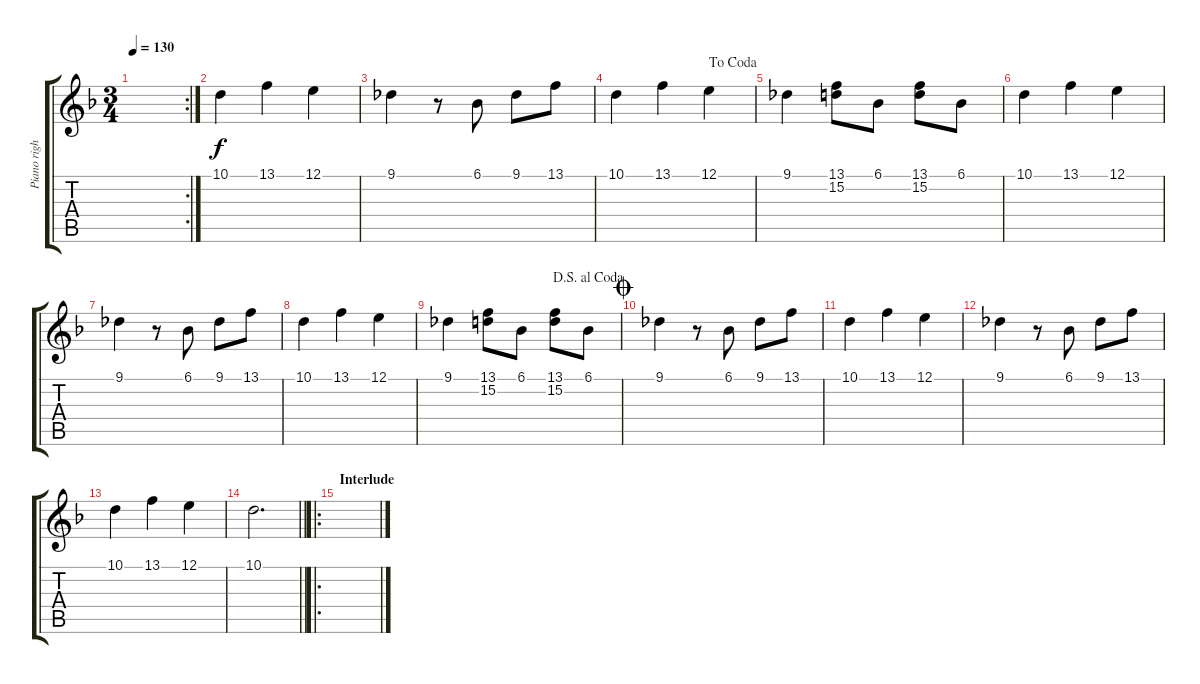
\track ("Piano right (Sirkku)" "Piano righ") {instrument acousticgrandpiano}
\staff {score tabs}
\tuning (E4 B3 G3 D3 A2 E2) {hide}
\rc 2
\ts (3 4)
\tempo 130
\clef g2
\ks dminor
|
10.1.4 13.1.4 12.1.4 |
9.1.4 r.8 6.1.8 9.1.8 13.1.8 |
\jump dacoda
10.1.4 13.1.4 12.1.4 |
9.1.4 (13.1 15.2).8 6.1.8 (13.1 15.2).8 6.1.8 |
10.1.4 13.1.4 12.1.4 |
9.1.4 r.8 6.1.8 9.1.8 13.1.8 |
10.1.4 13.1.4 12.1.4 |
\jump dalsegnoalcoda
9.1.4 (13.1 15.2).8 6.1.8 (13.1 15.2).8 6.1.8 |
\jump coda
9.1.4 r.8 6.1.8 9.1.8 13.1.8 |
10.1.4 13.1.4 12.1.4 |
9.1.4 r.8 6.1.8 9.1.8 13.1.8 |
10.1.4 13.1.4 12.1.4 |
\barLineRight lightlight
10.1.2{d} |
\ro
\section ("" "Interlude")
